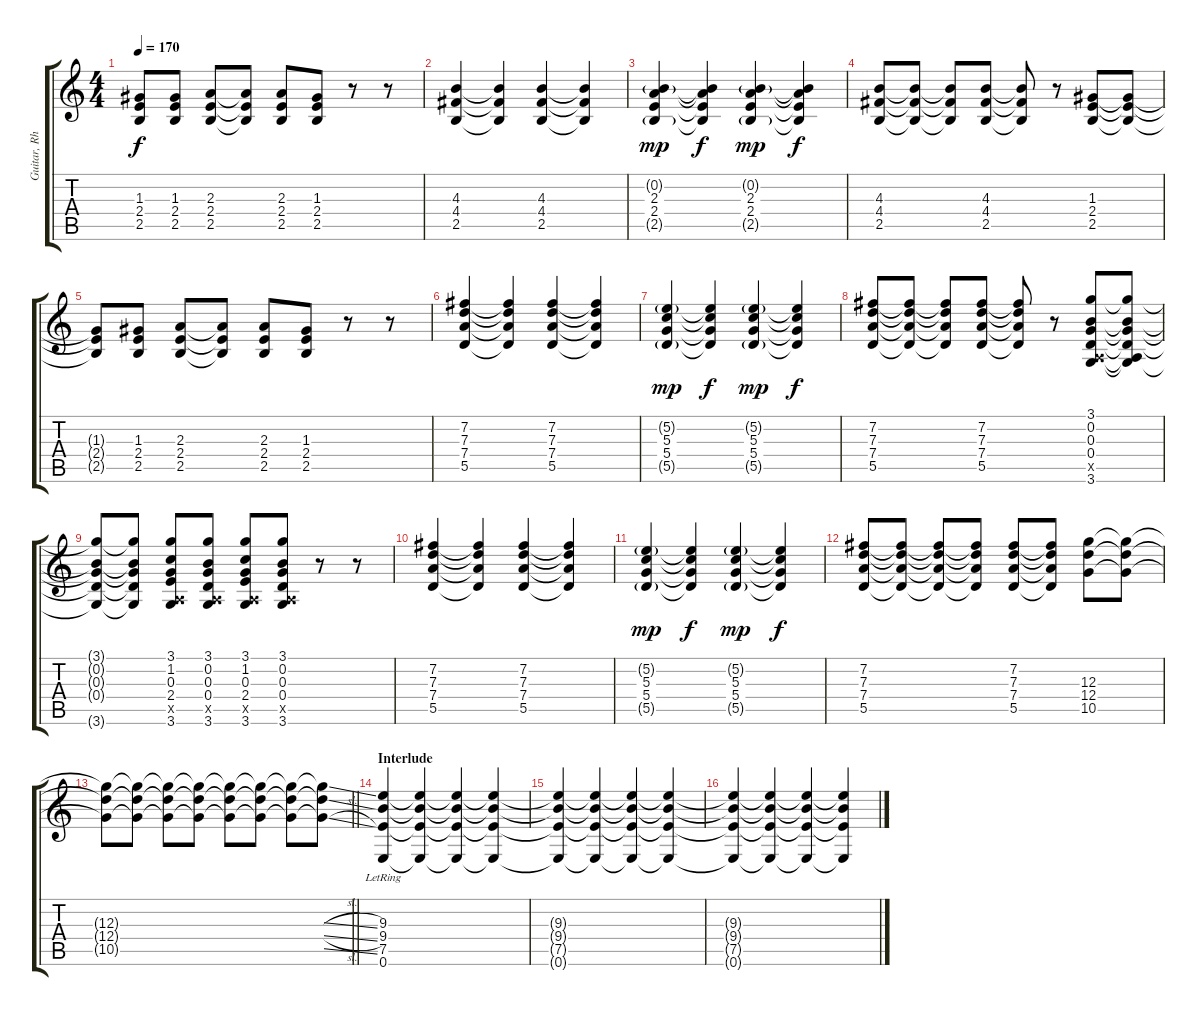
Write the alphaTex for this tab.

\track ("Guitar, Rhythm" "Guitar, Rh") {instrument overdrivenguitar}
\staff {score tabs}
\tuning (E4 B3 G3 D3 A2 E2) {hide}
\ts (4 4)
\tempo 170
\clef g2
\ks c
(1.3{t} 2.4{t} 2.5{t}).8{dy f} (1.3 2.4 2.5).8 (2.3 2.4 2.5).8 (2.3{t} 2.4{t} 2.5{t}).8 (2.3 2.4 2.5).8 (1.3 2.4 2.5).8 r.8 r.8 |
(4.3 4.4 2.5).4 (4.3{t} 4.4{t} 2.5{t}).4 (4.3 4.4 2.5).4 (4.3{t} 4.4{t} 2.5{t}).4 |
(0.2{g} 2.3 2.4 2.5{g}).4{dy mp} (0.2{t} 2.3{t} 2.4{t} 2.5{t}).4{dy f} (0.2{g} 2.3 2.4 2.5{g}).4{dy mp} (0.2{t} 2.3{t} 2.4{t} 2.5{t}).4{dy f} |
(4.3 4.4 2.5).8 (4.3{t} 4.4{t} 2.5{t}).8 (4.3{t} 4.4{t} 2.5{t}).8 (4.3 4.4 2.5).8 (4.3{t} 4.4{t} 2.5{t}).8 r.8 (1.3 2.4 2.5).8 (1.3{t} 2.4{t} 2.5{t}).8 |
(1.3{t} 2.4{t} 2.5{t}).8 (1.3 2.4 2.5).8 (2.3 2.4 2.5).8 (2.3{t} 2.4{t} 2.5{t}).8 (2.3 2.4 2.5).8 (1.3 2.4 2.5).8 r.8 r.8 |
(7.2 7.3 7.4 5.5).4 (7.2{t} 7.3{t} 7.4{t} 5.5{t}).4 (7.2 7.3 7.4 5.5).4 (7.2{t} 7.3{t} 7.4{t} 5.5{t}).4 |
(5.2{g} 5.3 5.4 5.5{g}).4{dy mp} (5.2{t} 5.3{t} 5.4{t} 5.5{t}).4{dy f} (5.2{g} 5.3 5.4 5.5{g}).4{dy mp} (5.2{t} 5.3{t} 5.4{t} 5.5{t}).4{dy f} |
(7.2 7.3 7.4 5.5).8 (7.2{t} 7.3{t} 7.4{t} 5.5{t}).8 (7.2{t} 7.3{t} 7.4{t} 5.5{t}).8 (7.2 7.3 7.4 5.5).8 (7.2{t} 7.3{t} 7.4{t} 5.5{t}).8 r.8 (3.1 0.2 0.3 0.4 0.5{x} 3.6).8 (3.1{t} 0.2{t} 0.3{t} 0.4{t} 0.5{t} 3.6{t}).8 |
(3.1{t} 0.2{t} 0.3{t} 0.4{t} 3.6{t}).8 (3.1{t} 0.2{t} 0.3{t} 0.4{t} 3.6{t}).8 (3.1 1.2 0.3 2.4 0.5{x} 3.6).8 (3.1 0.2 0.3 0.4 0.5{x} 3.6).8 (3.1 1.2 0.3 2.4 0.5{x} 3.6).8 (3.1 0.2 0.3 0.4 0.5{x} 3.6).8 r.8 r.8 |
(7.2 7.3 7.4 5.5).4 (7.2{t} 7.3{t} 7.4{t} 5.5{t}).4 (7.2 7.3 7.4 5.5).4 (7.2{t} 7.3{t} 7.4{t} 5.5{t}).4 |
(5.2{g} 5.3 5.4 5.5{g}).4{dy mp} (5.2{t} 5.3{t} 5.4{t} 5.5{t}).4{dy f} (5.2{g} 5.3 5.4 5.5{g}).4{dy mp} (5.2{t} 5.3{t} 5.4{t} 5.5{t}).4{dy f} |
(7.2 7.3 7.4 5.5).8 (7.2{t} 7.3{t} 7.4{t} 5.5{t}).8 (7.2{t} 7.3{t} 7.4{t} 5.5{t}).8 (7.2{t} 7.3{t} 7.4{t} 5.5{t}).8 (7.2 7.3 7.4 5.5).8 (7.2{t} 7.3{t} 7.4{t} 5.5{t}).8 (12.3 12.4 10.5).8 (12.3{t} 12.4{t} 10.5{t}).8 |
\barLineRight lightlight
(12.3{t} 12.4{t} 10.5{t}).8 (12.3{t} 12.4{t} 10.5{t}).8 (12.3{t} 12.4{t} 10.5{t}).8 (12.3{t} 12.4{t} 10.5{t}).8 (12.3{t} 12.4{t} 10.5{t}).8 (12.3{t} 12.4{t} 10.5{t}).8 (12.3{t} 12.4{t} 10.5{t}).8 (12.3{sl t} 12.4{sl t} 10.5{sl t}).8 |
\section ("" "Interlude")
(9.3{lr} 9.4{lr} 7.5{lr} 0.6).4 (9.3{t} 9.4{t} 7.5{t} 0.6{t}).4 (9.3{t} 9.4{t} 7.5{t} 0.6{t}).4 (9.3{t} 9.4{t} 7.5{t} 0.6{t}).4 |
(9.3{t} 9.4{t} 7.5{t} 0.6{t}).4 (9.3{t} 9.4{t} 7.5{t} 0.6{t}).4 (9.3{t} 9.4{t} 7.5{t} 0.6{t}).4 (9.3{t} 9.4{t} 7.5{t} 0.6{t}).4 |
(9.3{t} 9.4{t} 7.5{t} 0.6{t}).4 (9.3{t} 9.4{t} 7.5{t} 0.6{t}).4 (9.3{t} 9.4{t} 7.5{t} 0.6{t}).4 (9.3{t} 9.4{t} 7.5{t} 0.6{t}).4
